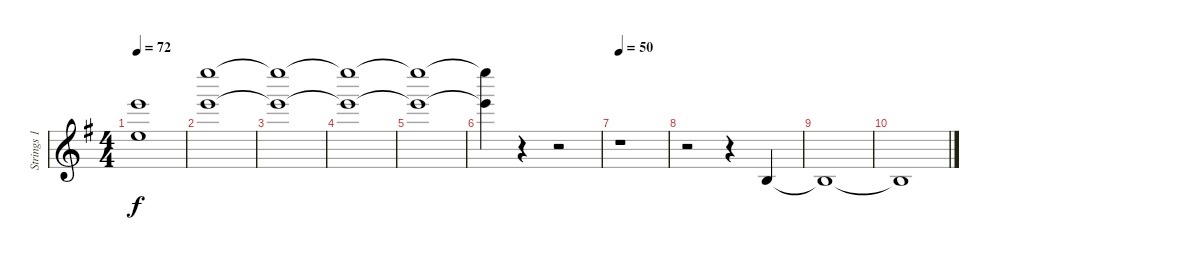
\track ("Strings 1" "Strings 1") {instrument stringensemble2}
\staff {score}
\tuning (E5 B4 G4 D4 A3 E3) {hide}
\ts (4 4)
\tempo 72
\clef g2
\ks eminor
(0.1 17.2).1{dy f} |
(12.1 29.2).1 |
(12.1{t} 29.2{t}).1 |
(12.1{t} 29.2{t}).1 |
(12.1{t} 29.2{t}).1 |
(12.1{t} 29.2{t}).4 r.4 r.2 |
\tempo 50
r.1 |
r.2 r.4 2.5.4 |
2.5{t}.1 |
2.5{t}.1
